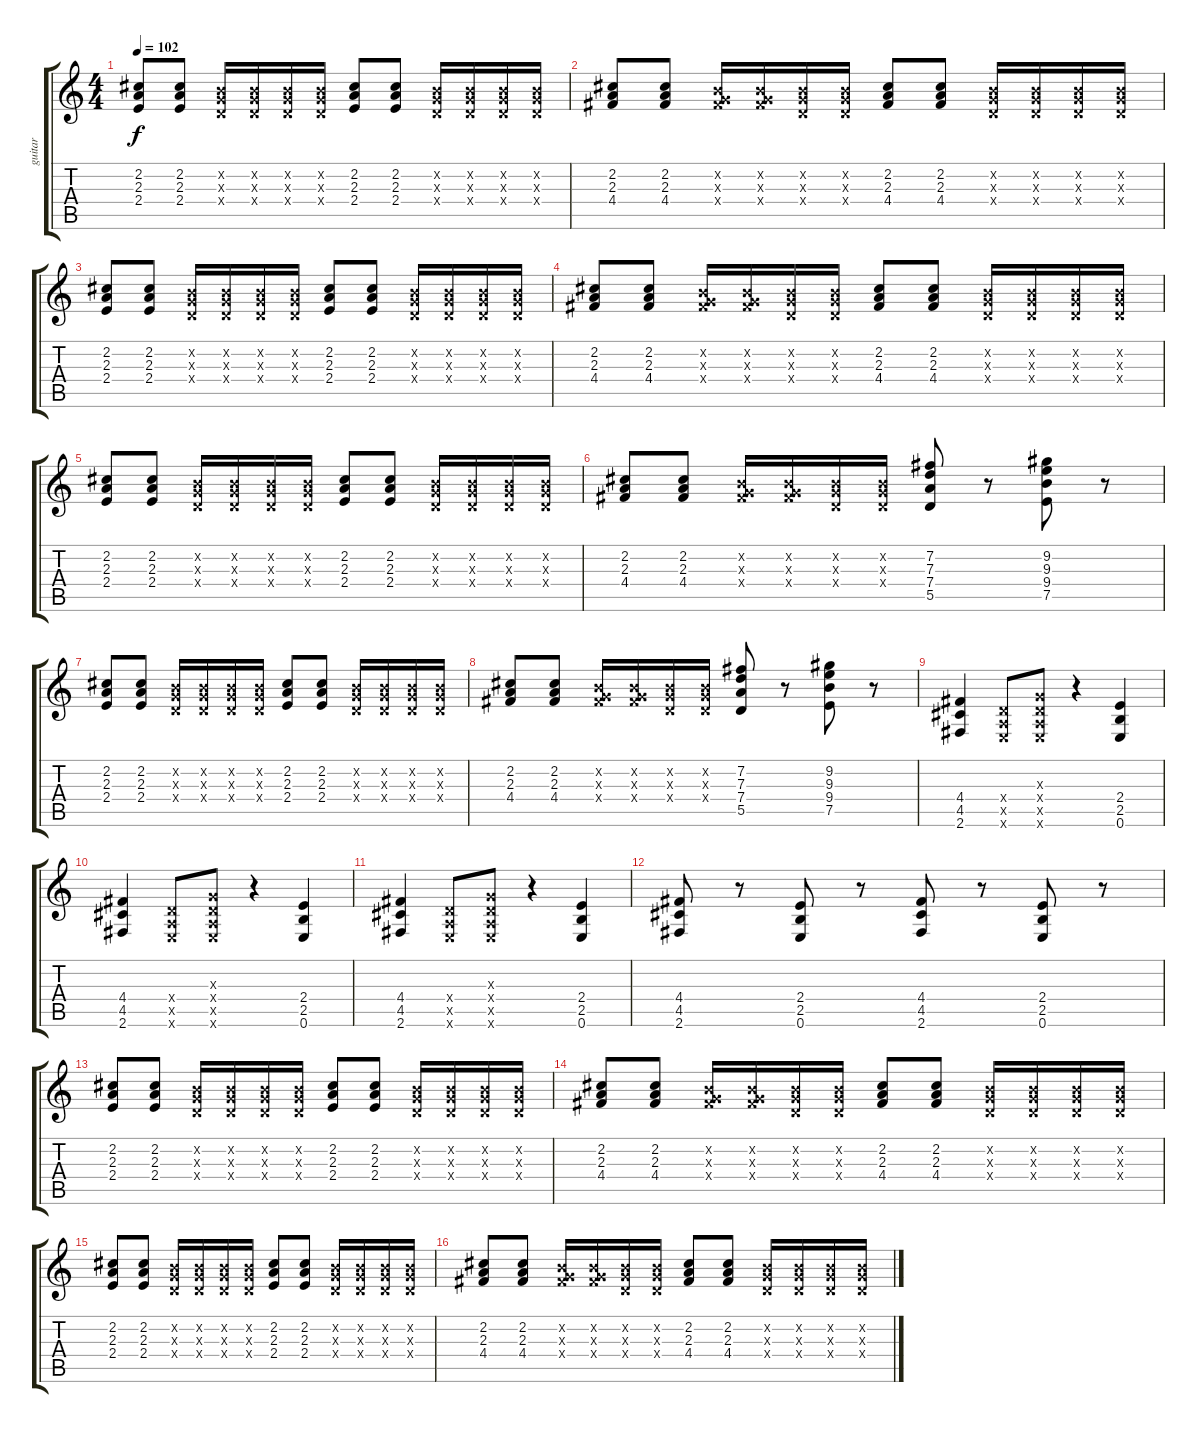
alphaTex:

\track ("guitar" "guitar") {instrument acousticguitarsteel}
\staff {score tabs}
\tuning (E4 B3 G3 D3 A2 E2) {hide}
\ts (4 4)
\tempo 102
\clef g2
\ks c
(2.2 2.3 2.4).8{dy f volume 8 instrument electricguitarclean} (2.2 2.3 2.4).8 (0.2{x} 0.3{x} 0.4{x}).16 (0.2{x} 0.3{x} 0.4{x}).16 (0.2{x} 0.3{x} 0.4{x}).16 (0.2{x} 0.3{x} 0.4{x}).16 (2.2 2.3 2.4).8 (2.2 2.3 2.4).8 (0.2{x} 0.3{x} 0.4{x}).16 (0.2{x} 0.3{x} 0.4{x}).16 (0.2{x} 0.3{x} 0.4{x}).16 (0.2{x} 0.3{x} 0.4{x}).16 |
(2.2 2.3 4.4).8 (2.2 2.3 4.4).8 (0.2{x} 0.3{x} 4.4{x}).16 (0.2{x} 0.3{x} 4.4{x}).16 (0.2{x} 0.3{x} 0.4{x}).16 (0.2{x} 0.3{x} 0.4{x}).16 (2.2 2.3 4.4).8 (2.2 2.3 4.4).8 (0.2{x} 0.3{x} 0.4{x}).16 (0.2{x} 0.3{x} 0.4{x}).16 (0.2{x} 0.3{x} 0.4{x}).16 (0.2{x} 0.3{x} 0.4{x}).16 |
(2.2 2.3 2.4).8 (2.2 2.3 2.4).8 (0.2{x} 0.3{x} 0.4{x}).16 (0.2{x} 0.3{x} 0.4{x}).16 (0.2{x} 0.3{x} 0.4{x}).16 (0.2{x} 0.3{x} 0.4{x}).16 (2.2 2.3 2.4).8 (2.2 2.3 2.4).8 (0.2{x} 0.3{x} 0.4{x}).16 (0.2{x} 0.3{x} 0.4{x}).16 (0.2{x} 0.3{x} 0.4{x}).16 (0.2{x} 0.3{x} 0.4{x}).16 |
(2.2 2.3 4.4).8 (2.2 2.3 4.4).8 (0.2{x} 0.3{x} 4.4{x}).16 (0.2{x} 0.3{x} 4.4{x}).16 (0.2{x} 0.3{x} 0.4{x}).16 (0.2{x} 0.3{x} 0.4{x}).16 (2.2 2.3 4.4).8 (2.2 2.3 4.4).8 (0.2{x} 0.3{x} 0.4{x}).16 (0.2{x} 0.3{x} 0.4{x}).16 (0.2{x} 0.3{x} 0.4{x}).16 (0.2{x} 0.3{x} 0.4{x}).16 |
(2.2 2.3 2.4).8 (2.2 2.3 2.4).8 (0.2{x} 0.3{x} 0.4{x}).16 (0.2{x} 0.3{x} 0.4{x}).16 (0.2{x} 0.3{x} 0.4{x}).16 (0.2{x} 0.3{x} 0.4{x}).16 (2.2 2.3 2.4).8 (2.2 2.3 2.4).8 (0.2{x} 0.3{x} 0.4{x}).16 (0.2{x} 0.3{x} 0.4{x}).16 (0.2{x} 0.3{x} 0.4{x}).16 (0.2{x} 0.3{x} 0.4{x}).16 |
(2.2 2.3 4.4).8 (2.2 2.3 4.4).8 (0.2{x} 0.3{x} 4.4{x}).16 (0.2{x} 0.3{x} 4.4{x}).16 (0.2{x} 0.3{x} 0.4{x}).16 (0.2{x} 0.3{x} 0.4{x}).16 (7.2 7.3 7.4 5.5).8 r.8 (9.2 9.3 9.4 7.5).8 r.8 |
(2.2 2.3 2.4).8 (2.2 2.3 2.4).8 (0.2{x} 0.3{x} 0.4{x}).16 (0.2{x} 0.3{x} 0.4{x}).16 (0.2{x} 0.3{x} 0.4{x}).16 (0.2{x} 0.3{x} 0.4{x}).16 (2.2 2.3 2.4).8 (2.2 2.3 2.4).8 (0.2{x} 0.3{x} 0.4{x}).16 (0.2{x} 0.3{x} 0.4{x}).16 (0.2{x} 0.3{x} 0.4{x}).16 (0.2{x} 0.3{x} 0.4{x}).16 |
(2.2 2.3 4.4).8 (2.2 2.3 4.4).8 (0.2{x} 0.3{x} 4.4{x}).16 (0.2{x} 0.3{x} 4.4{x}).16 (0.2{x} 0.3{x} 0.4{x}).16 (0.2{x} 0.3{x} 0.4{x}).16 (7.2 7.3 7.4 5.5).8 r.8 (9.2 9.3 9.4 7.5).8 r.8 |
(4.4 4.5 2.6).4{volume 16 instrument distortionguitar} (0.4{x} 0.5{x} 0.6{x}).8 (0.3{x} 0.4{x} 0.5{x} 0.6{x}).8 r.4 (2.4 2.5 0.6).4 |
(4.4 4.5 2.6).4 (0.4{x} 0.5{x} 0.6{x}).8 (0.3{x} 0.4{x} 0.5{x} 0.6{x}).8 r.4 (2.4 2.5 0.6).4 |
(4.4 4.5 2.6).4 (0.4{x} 0.5{x} 0.6{x}).8 (0.3{x} 0.4{x} 0.5{x} 0.6{x}).8 r.4 (2.4 2.5 0.6).4 |
(4.4 4.5 2.6).8 r.8 (2.4 2.5 0.6).8 r.8 (4.4 4.5 2.6).8 r.8 (2.4 2.5 0.6).8 r.8 |
(2.2 2.3 2.4).8{volume 8 instrument electricguitarclean} (2.2 2.3 2.4).8 (0.2{x} 0.3{x} 0.4{x}).16 (0.2{x} 0.3{x} 0.4{x}).16 (0.2{x} 0.3{x} 0.4{x}).16 (0.2{x} 0.3{x} 0.4{x}).16 (2.2 2.3 2.4).8 (2.2 2.3 2.4).8 (0.2{x} 0.3{x} 0.4{x}).16 (0.2{x} 0.3{x} 0.4{x}).16 (0.2{x} 0.3{x} 0.4{x}).16 (0.2{x} 0.3{x} 0.4{x}).16 |
(2.2 2.3 4.4).8 (2.2 2.3 4.4).8 (0.2{x} 0.3{x} 4.4{x}).16 (0.2{x} 0.3{x} 4.4{x}).16 (0.2{x} 0.3{x} 0.4{x}).16 (0.2{x} 0.3{x} 0.4{x}).16 (2.2 2.3 4.4).8 (2.2 2.3 4.4).8 (0.2{x} 0.3{x} 0.4{x}).16 (0.2{x} 0.3{x} 0.4{x}).16 (0.2{x} 0.3{x} 0.4{x}).16 (0.2{x} 0.3{x} 0.4{x}).16 |
(2.2 2.3 2.4).8 (2.2 2.3 2.4).8 (0.2{x} 0.3{x} 0.4{x}).16 (0.2{x} 0.3{x} 0.4{x}).16 (0.2{x} 0.3{x} 0.4{x}).16 (0.2{x} 0.3{x} 0.4{x}).16 (2.2 2.3 2.4).8 (2.2 2.3 2.4).8 (0.2{x} 0.3{x} 0.4{x}).16 (0.2{x} 0.3{x} 0.4{x}).16 (0.2{x} 0.3{x} 0.4{x}).16 (0.2{x} 0.3{x} 0.4{x}).16 |
(2.2 2.3 4.4).8 (2.2 2.3 4.4).8 (0.2{x} 0.3{x} 4.4{x}).16 (0.2{x} 0.3{x} 4.4{x}).16 (0.2{x} 0.3{x} 0.4{x}).16 (0.2{x} 0.3{x} 0.4{x}).16 (2.2 2.3 4.4).8 (2.2 2.3 4.4).8 (0.2{x} 0.3{x} 0.4{x}).16 (0.2{x} 0.3{x} 0.4{x}).16 (0.2{x} 0.3{x} 0.4{x}).16 (0.2{x} 0.3{x} 0.4{x}).16
